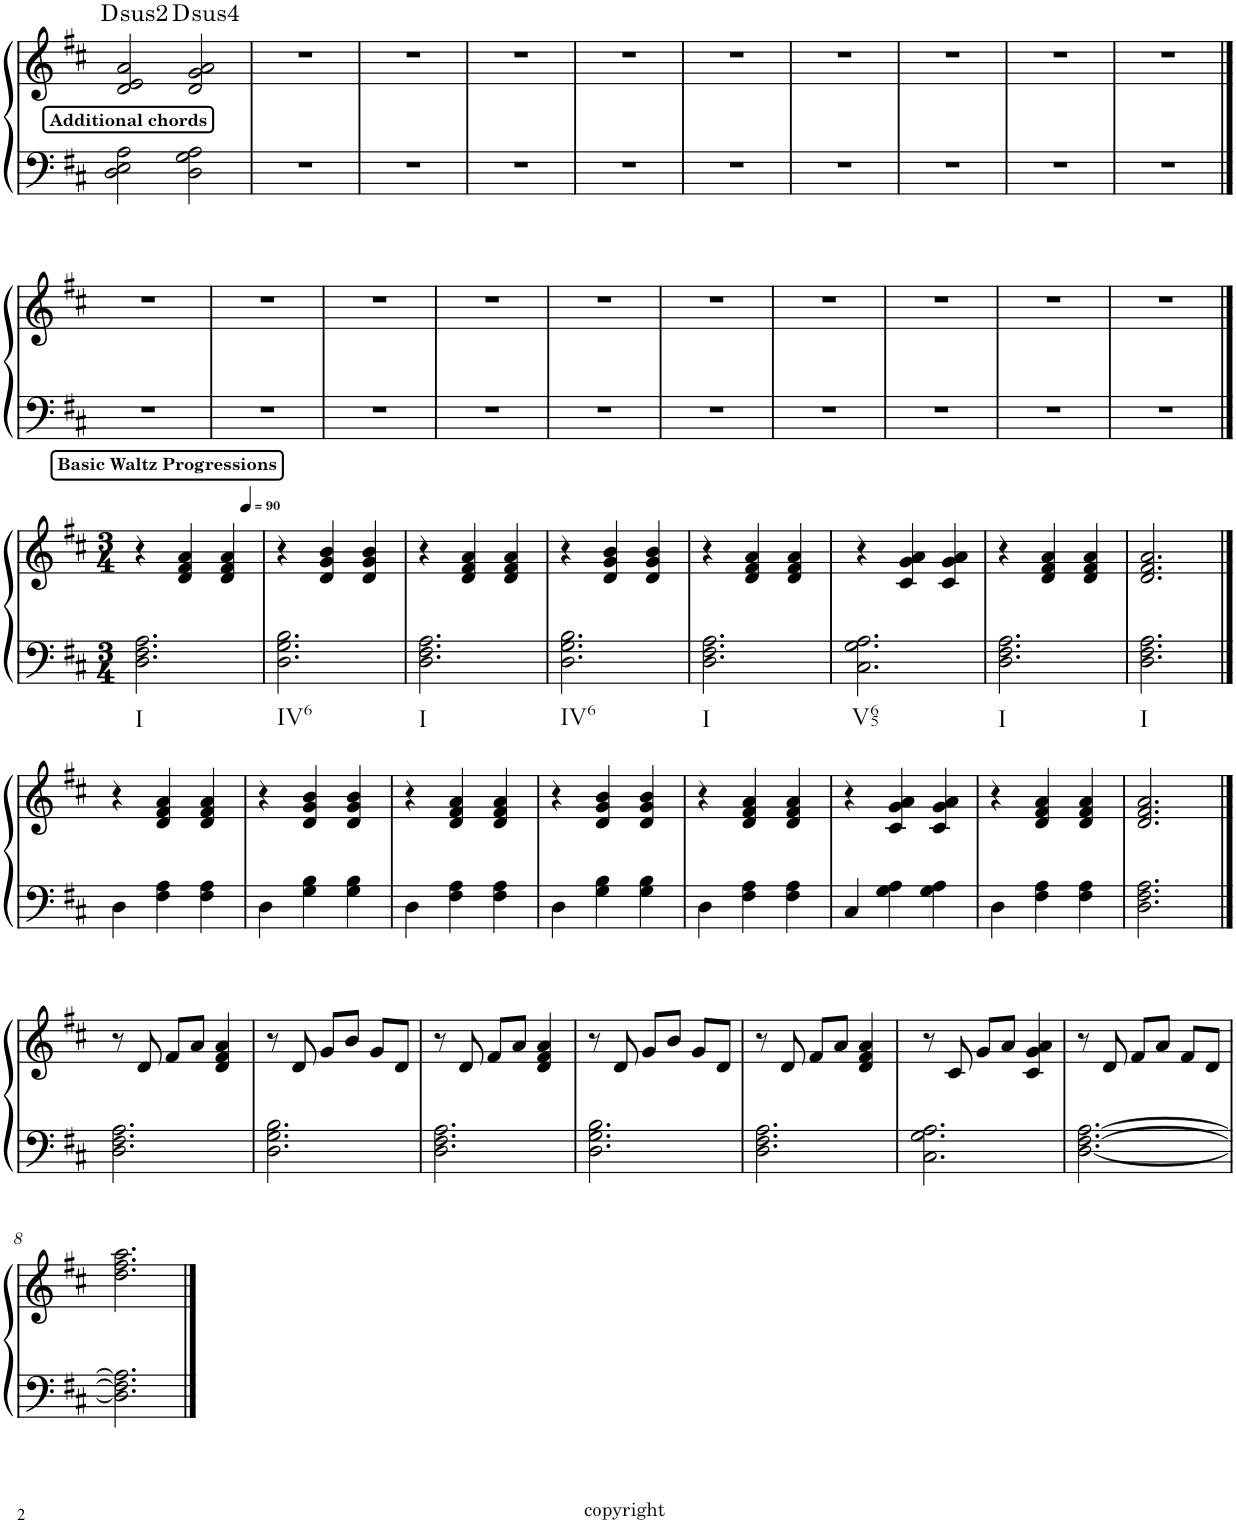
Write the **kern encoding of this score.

**kern	**kern	**harte
*part1	*part1	*part1
*staff2	*staff1	*
*I"Piano	*	*
*I'Pno.	*	*
!!LO:PB:g=z
*clefF4	*clefG2	*
*k[f#c#]	*k[f#c#]	*
!!LO:REH:place=s1:b:B:cj:fs=8:t=Additional chords
=1	=1	=1
!	!	!LO:H:kt=2
2D\ 2E\ 2A\	2d/ 2e/ 2a/	D:(1,2,5)
!	!	!LO:H:kt=4
2D\ 2G\ 2A\	2d/ 2g/ 2a/	D:sus4
=2	=2	=2
1r	1r	.
=3	=3	=3
1r	1r	.
=4	=4	=4
1r	1r	.
=5	=5	=5
1r	1r	.
=6	=6	=6
1r	1r	.
=7	=7	=7
1r	1r	.
=8	=8	=8
1r	1r	.
=9	=9	=9
1r	1r	.
=10	=10	=10
1r	1r	.
!!LO:LB:g=z
==1	==1	==1
1r	1r	.
=2	=2	=2
1r	1r	.
=3	=3	=3
1r	1r	.
=4	=4	=4
1r	1r	.
=5	=5	=5
1r	1r	.
=6	=6	=6
1r	1r	.
=7	=7	=7
1r	1r	.
=8	=8	=8
1r	1r	.
=9	=9	=9
1r	1r	.
=10	=10	=10
1r	1r	.
!!LO:LB:g=z
==1	==1	==1
!!LO:REH:place=s1:a:B:cj:fs=8:t=Basic Waltz Progressions
*M3/4	*M3/4	*
*	*MM90	*
2.D\ 2.F#\ 2.A\	4r	.
.	4d/ 4f#/ 4a/	.
.	4d/ 4f#/ 4a/	.
=2	=2	=2
2.D\ 2.G\ 2.B\	4r	.
.	4d/ 4g/ 4b/	.
.	4d/ 4g/ 4b/	.
=3	=3	=3
2.D\ 2.F#\ 2.A\	4r	.
.	4d/ 4f#/ 4a/	.
.	4d/ 4f#/ 4a/	.
=4	=4	=4
2.D\ 2.G\ 2.B\	4r	.
.	4d/ 4g/ 4b/	.
.	4d/ 4g/ 4b/	.
=5	=5	=5
2.D\ 2.F#\ 2.A\	4r	.
.	4d/ 4f#/ 4a/	.
.	4d/ 4f#/ 4a/	.
=6	=6	=6
2.C#\ 2.G\ 2.A\	4r	.
.	4c#/ 4g/ 4a/	.
.	4c#/ 4g/ 4a/	.
=7	=7	=7
2.D\ 2.F#\ 2.A\	4r	.
.	4d/ 4f#/ 4a/	.
.	4d/ 4f#/ 4a/	.
=8	=8	=8
2.D\ 2.F#\ 2.A\	2.d/ 2.f#/ 2.a/	.
!!LO:LB:g=z
==1	==1	==1
4D\	4r	.
4F#\ 4A\	4d/ 4f#/ 4a/	.
4F#\ 4A\	4d/ 4f#/ 4a/	.
=2	=2	=2
4D\	4r	.
4G\ 4B\	4d/ 4g/ 4b/	.
4G\ 4B\	4d/ 4g/ 4b/	.
=3	=3	=3
4D\	4r	.
4F#\ 4A\	4d/ 4f#/ 4a/	.
4F#\ 4A\	4d/ 4f#/ 4a/	.
=4	=4	=4
4D\	4r	.
4G\ 4B\	4d/ 4g/ 4b/	.
4G\ 4B\	4d/ 4g/ 4b/	.
=5	=5	=5
4D\	4r	.
4F#\ 4A\	4d/ 4f#/ 4a/	.
4F#\ 4A\	4d/ 4f#/ 4a/	.
=6	=6	=6
4C#/	4r	.
4G\ 4A\	4c#/ 4g/ 4a/	.
4G\ 4A\	4c#/ 4g/ 4a/	.
=7	=7	=7
4D\	4r	.
4F#\ 4A\	4d/ 4f#/ 4a/	.
4F#\ 4A\	4d/ 4f#/ 4a/	.
=8	=8	=8
2.D\ 2.F#\ 2.A\	2.d/ 2.f#/ 2.a/	.
!!LO:LB:g=z
==1	==1	==1
2.D\ 2.F#\ 2.A\	8r	.
.	8d/	.
.	8f#/L	.
.	8a/J	.
.	4d/ 4f#/ 4a/	.
=2	=2	=2
2.D\ 2.G\ 2.B\	8r	.
.	8d/	.
.	8g/L	.
.	8b/J	.
.	8g/L	.
.	8d/J	.
=3	=3	=3
2.D\ 2.F#\ 2.A\	8r	.
.	8d/	.
.	8f#/L	.
.	8a/J	.
.	4d/ 4f#/ 4a/	.
=4	=4	=4
2.D\ 2.G\ 2.B\	8r	.
.	8d/	.
.	8g/L	.
.	8b/J	.
.	8g/L	.
.	8d/J	.
=5	=5	=5
2.D\ 2.F#\ 2.A\	8r	.
.	8d/	.
.	8f#/L	.
.	8a/J	.
.	4d/ 4f#/ 4a/	.
=6	=6	=6
2.C#\ 2.G\ 2.A\	8r	.
.	8c#/	.
.	8g/L	.
.	8a/J	.
.	4c#/ 4g/ 4a/	.
=7	=7	=7
[2.D\ [2.F#\ [2.A\	8r	.
.	8d/	.
.	8f#/L	.
.	8a/J	.
.	8f#/L	.
.	8d/J	.
!!LO:LB:g=z
=8	=8	=8
2.D\] 2.F#\] 2.A\]	2.dd\ 2.ff#\ 2.aa\	.
==	==	==
*-	*-	*-
